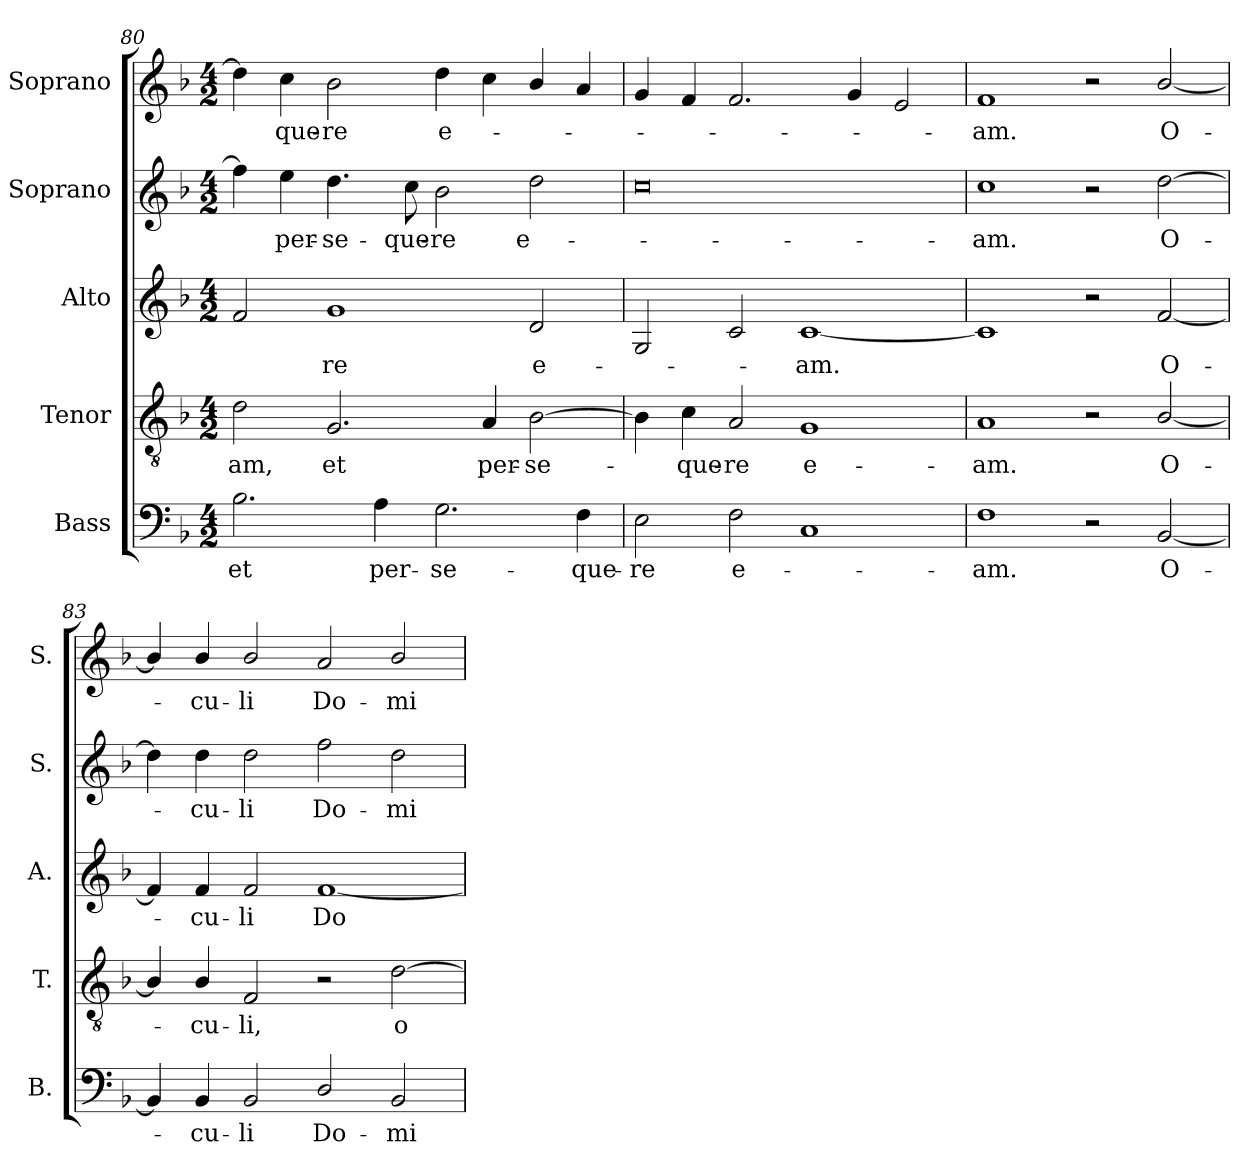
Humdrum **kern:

**kern	**text	**kern	**text	**kern	**text	**kern	**text	**kern	**text
*part5	*part5	*part4	*part4	*part3	*part3	*part2	*part2	*part1	*part1
*staff5	*staff5	*staff4	*staff4	*staff3	*staff3	*staff2	*staff2	*staff1	*staff1
*I"Bass	*	*I"Tenor	*	*I"Alto	*	*I"Soprano	*	*I"Soprano	*
*I'B.	*	*I'T.	*	*I'A.	*	*I'S.	*	*I'S.	*
*clefF4	*	*clefGv2	*	*clefG2	*	*clefG2	*	*clefG2	*
*	*	*ITrd7c12	*	*	*	*	*	*	*
*k[b-]	*	*k[b-]	*	*k[b-]	*	*k[b-]	*	*k[b-]	*
*F:	*	*F:	*	*F:	*	*F:	*	*F:	*
*M4/2	*	*M4/2	*	*M4/2	*	*M4/2	*	*M4/2	*
=80	=80	=80	=80	=80	=80	=80	=80	=80	=80
!	!LO:LY:b:color=#000000	!	!	!	!	!	!	!	!
!	!	!	!LO:LY:b:color=#000000	!	!	!	!	!	!
2.B-i\	et	2Di\	-am,	2fi/	.	4ffi\]	.	4ddi\]	.
!	!	!	!	!	!	!	!LO:LY:b:color=#000000	!	!
!	!	!	!	!	!	!	!	!	!LO:LY:b:color=#000000
.	.	.	.	.	.	4eei\	per-	4cci\	-que-
!	!	!	!LO:LY:b:color=#000000	!	!	!	!	!	!
!	!	!	!	!	!LO:LY:b:color=#000000	!	!	!	!
!	!	!	!	!	!	!	!LO:LY:b:color=#000000	!	!
!	!	!	!	!	!	!	!	!	!LO:LY:b:color=#000000
.	.	2.GGi/	et	1gi	-re	4.ddi\	-se-	2b-i\	-re
!	!LO:LY:b:color=#000000	!	!	!	!	!	!	!	!
4Ai\	per-	.	.	.	.	.	.	.	.
!	!	!	!	!	!	!	!LO:LY:b:color=#000000	!	!
.	.	.	.	.	.	8cci\	-que-	.	.
!	!LO:LY:b:color=#000000	!	!	!	!	!	!	!	!
!	!	!	!	!	!	!	!LO:LY:b:color=#000000	!	!
!	!	!	!	!	!	!	!	!	!LO:LY:b:color=#000000
2.Gi\	-se-	.	.	.	.	2b-i\	-re	4ddi\	e-
!	!	!	!LO:LY:b:color=#000000	!	!	!	!	!	!
.	.	4AAi/	per-	.	.	.	.	4cci\	.
!	!	!	!LO:LY:b:color=#000000	!	!	!	!	!	!
!	!	!	!	!	!LO:LY:b:color=#000000	!	!	!	!
!	!	!	!	!	!	!	!LO:LY:b:color=#000000	!	!
.	.	[2BB-i\	-se-	2di/	e-	2ddi\	e-	4b-i/	.
!	!LO:LY:b:color=#000000	!	!	!	!	!	!	!	!
4Fi\	-que-	.	.	.	.	.	.	4ai/	.
=81	=81	=81	=81	=81	=81	=81	=81	=81	=81
!	!LO:LY:b:color=#000000	!	!	!	!	!	!	!	!
2Ei\	-re	4BB-i\]	.	2Gi/	.	0cci	.	4gi/	.
!	!	!	!LO:LY:b:color=#000000	!	!	!	!	!	!
.	.	4Ci\	-que-	.	.	.	.	4fi/	.
!	!LO:LY:b:color=#000000	!	!	!	!	!	!	!	!
!	!	!	!LO:LY:b:color=#000000	!	!	!	!	!	!
2Fi\	e-	2AAi/	-re	2ci/	.	.	.	2.fi/	.
!	!	!	!LO:LY:b:color=#000000	!	!	!	!	!	!
!	!	!	!	!	!LO:LY:b:color=#000000	!	!	!	!
1Ci	.	1GGi	e-	[1ci	-am.	.	.	.	.
.	.	.	.	.	.	.	.	4gi/	.
.	.	.	.	.	.	.	.	2ei/	.
=82	=82	=82	=82	=82	=82	=82	=82	=82	=82
!	!LO:LY:b:color=#000000	!	!	!	!	!	!	!	!
!	!	!	!LO:LY:b:color=#000000	!	!	!	!	!	!
!	!	!	!	!	!	!	!LO:LY:b:color=#000000	!	!
!	!	!	!	!	!	!	!	!	!LO:LY:b:color=#000000
1Fi	-am.	1AAi	-am.	1ci]	.	1cci	-am.	1fi	-am.
2r	.	2r	.	2r	.	2r	.	2r	.
!	!LO:LY:b:color=#000000	!	!	!	!	!	!	!	!
!	!	!	!LO:LY:b:color=#000000	!	!	!	!	!	!
!	!	!	!	!	!LO:LY:b:color=#000000	!	!	!	!
!	!	!	!	!	!	!	!LO:LY:b:color=#000000	!	!
!	!	!	!	!	!	!	!	!	!LO:LY:b:color=#000000
[2BB-i/	O-	[2BB-i/	O-	[2fi/	O-	[2ddi\	O-	[2b-i/	O-
!!LO:PB:g=z
=83	=83	=83	=83	=83	=83	=83	=83	=83	=83
4BB-i/]	.	4BB-i/]	.	4fi/]	.	4ddi\]	.	4b-i/]	.
!	!LO:LY:b:color=#000000	!	!	!	!	!	!	!	!
!	!	!	!LO:LY:b:color=#000000	!	!	!	!	!	!
!	!	!	!	!	!LO:LY:b:color=#000000	!	!	!	!
!	!	!	!	!	!	!	!LO:LY:b:color=#000000	!	!
!	!	!	!	!	!	!	!	!	!LO:LY:b:color=#000000
4BB-i/	-cu-	4BB-i/	-cu-	4fi/	-cu-	4ddi\	-cu-	4b-i/	-cu-
!	!LO:LY:b:color=#000000	!	!	!	!	!	!	!	!
!	!	!	!LO:LY:b:color=#000000	!	!	!	!	!	!
!	!	!	!	!	!LO:LY:b:color=#000000	!	!	!	!
!	!	!	!	!	!	!	!LO:LY:b:color=#000000	!	!
!	!	!	!	!	!	!	!	!	!LO:LY:b:color=#000000
2BB-i/	-li	2FFi/	-li,	2fi/	-li	2ddi\	-li	2b-i/	-li
!	!LO:LY:b:color=#000000	!	!	!	!	!	!	!	!
!	!	!	!	!	!LO:LY:b:color=#000000	!	!	!	!
!	!	!	!	!	!	!	!LO:LY:b:color=#000000	!	!
!	!	!	!	!	!	!	!	!	!LO:LY:b:color=#000000
2Di/	Do-	2r	.	[1fi	Do-	2ffi\	Do-	2ai/	Do-
!	!LO:LY:b:color=#000000	!	!	!	!	!	!	!	!
!	!	!	!LO:LY:b:color=#000000	!	!	!	!	!	!
!	!	!	!	!	!	!	!LO:LY:b:color=#000000	!	!
!	!	!	!	!	!	!	!	!	!LO:LY:b:color=#000000
2BB-i/	-mi-	[2Di\	o-	.	.	2ddi\	-mi-	2b-i/	-mi-
=	=	=	=	=	=	=	=	=	=
*-	*-	*-	*-	*-	*-	*-	*-	*-	*-
